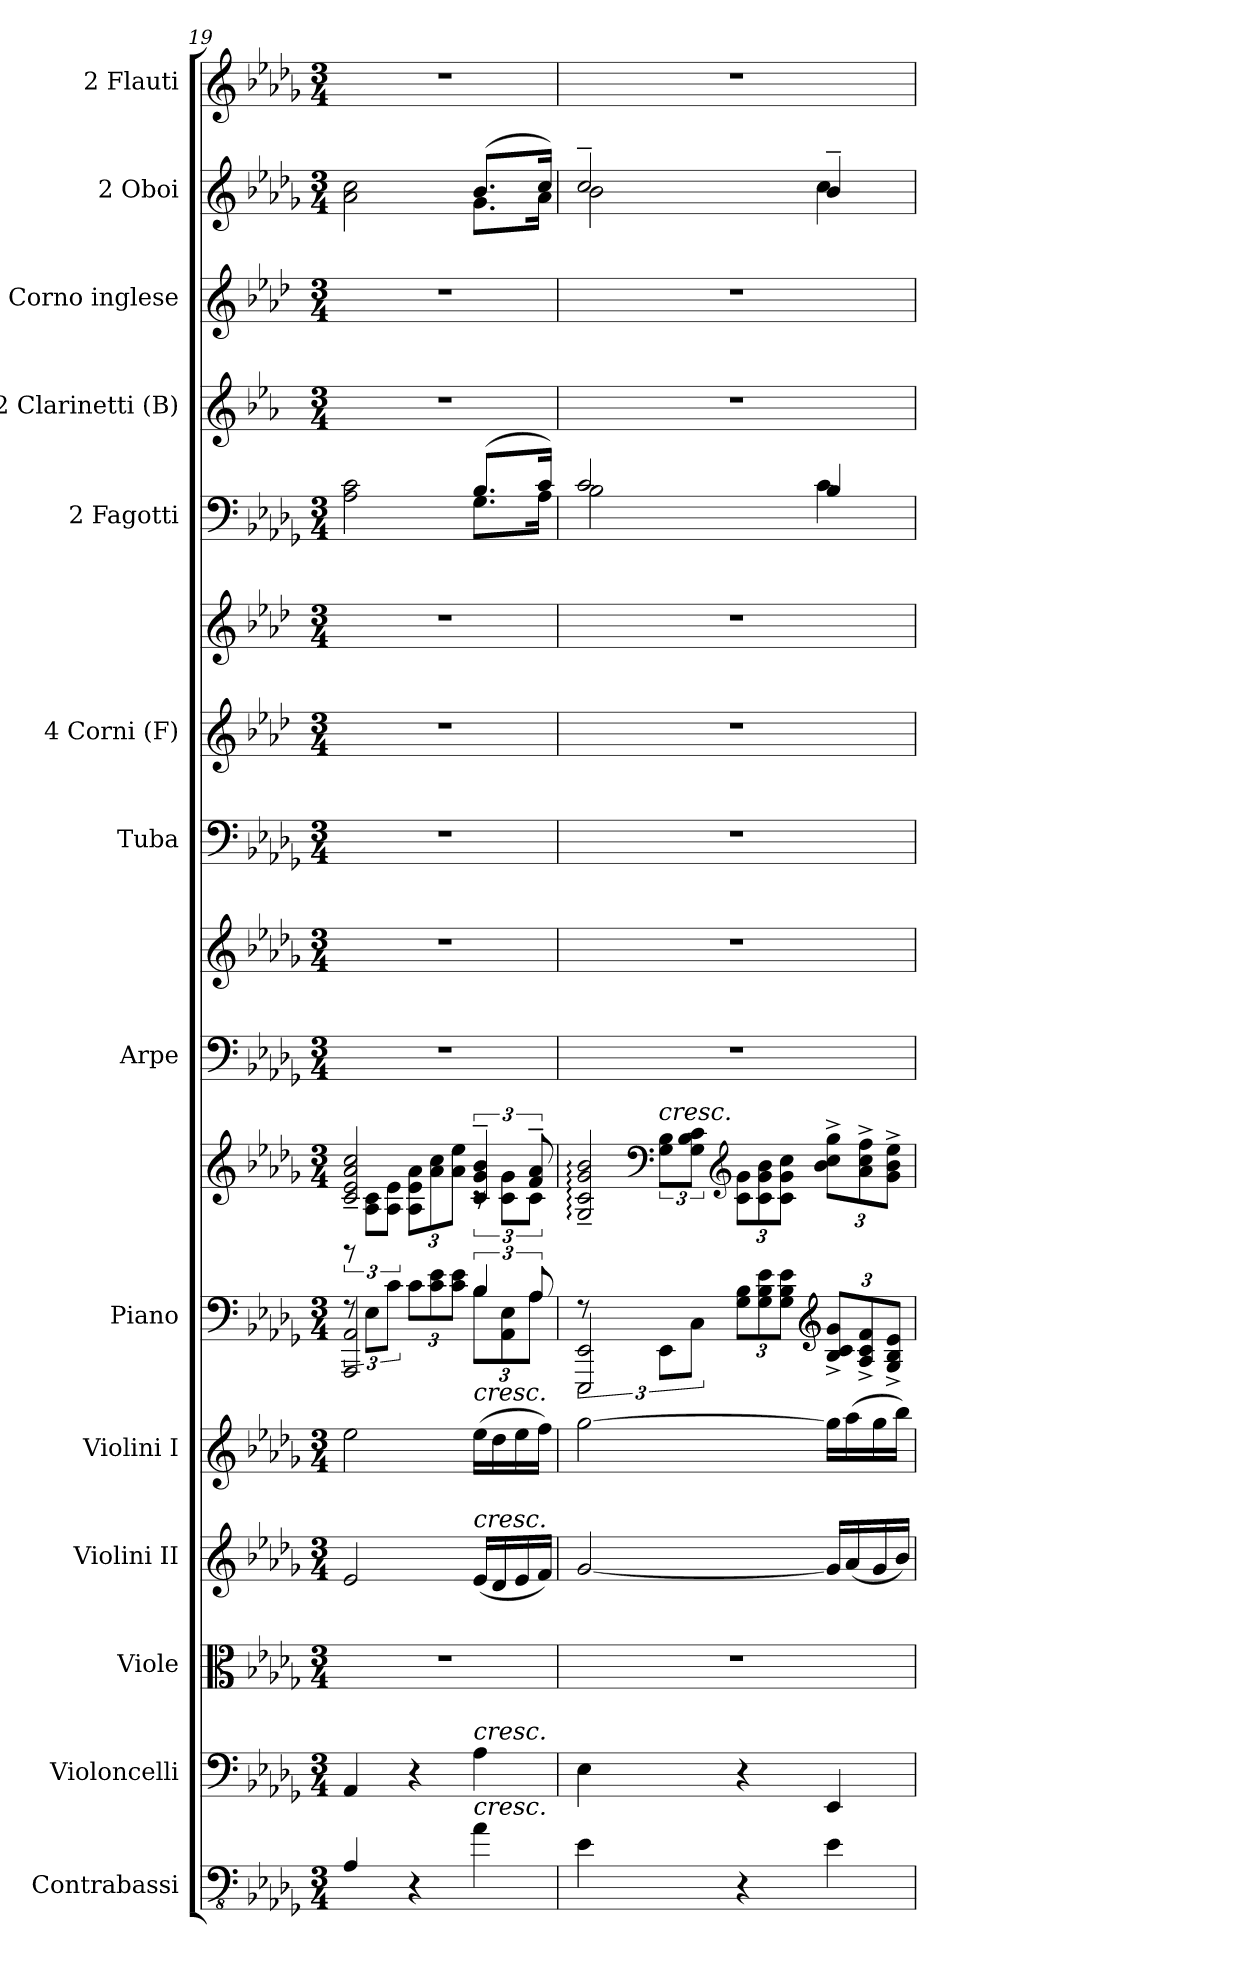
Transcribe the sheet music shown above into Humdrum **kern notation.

**kern	**kern	**kern	**kern	**kern	**kern	**kern	**kern	**kern	**kern	**kern	**kern	**kern	**kern	**kern	**kern	**kern
*part14	*part13	*part12	*part11	*part10	*part9	*part9	*part8	*part8	*part7	*part6	*part6	*part5	*part4	*part3	*part2	*part1
*staff17	*staff16	*staff15	*staff14	*staff13	*staff12	*staff11	*staff10	*staff9	*staff8	*staff7	*staff6	*staff5	*staff4	*staff3	*staff2	*staff1
*I"Contrabassi	*I"Violoncelli	*I"Viole	*I"Violini II	*I"Violini I	*I"Piano	*	*I"[2] Arpe	*	*I"Tuba	*I"4 Corni (F)	*	*I"2 Fagotti	*I"2 Clarinetti (B)	*I"Corno inglese	*I"2 Oboi	*I"2 Flauti
*I'Cb.	*I'Vc.	*	*I'Vln. II	*I'Vln. I	*I'Piano	*	*I'Arpe	*	*I'Tuba	*I'Cor.	*	*I'Fag.	*I'Cl.	*I'C. ingl.	*I'Ob.	*I'Fl.
*clefFv4	*clefF4	*clefC3	*clefG2	*clefG2	*clefF4	*clefG2	*clefF4	*clefG2	*clefF4	*clefG2	*clefG2	*clefF4	*clefG2	*clefG2	*clefG2	*clefG2
*ITrd7c12	*	*	*	*	*	*	*	*	*	*ITrd4c7	*ITrd4c7	*	*ITrd1c2	*ITrd4c7	*	*
*k[b-e-a-d-g-]	*k[b-e-a-d-g-]	*k[b-e-a-d-g-]	*k[b-e-a-d-g-]	*k[b-e-a-d-g-]	*k[b-e-a-d-g-]	*k[b-e-a-d-g-]	*k[b-e-a-d-g-]	*k[b-e-a-d-g-]	*k[b-e-a-d-g-]	*k[b-e-a-d-g-]	*k[b-e-a-d-g-]	*k[b-e-a-d-g-]	*k[b-e-a-d-g-]	*k[b-e-a-d-g-]	*k[b-e-a-d-g-]	*k[b-e-a-d-g-]
*M3/4	*M3/4	*M3/4	*M3/4	*M3/4	*M3/4	*M3/4	*M3/4	*M3/4	*M3/4	*M3/4	*M3/4	*M3/4	*M3/4	*M3/4	*M3/4	*M3/4
=19	=19	=19	=19	=19	=19	=19	=19	=19	=19	=19	=19	=19	=19	=19	=19	=19
*	*	*	*	*	*^	*^	*	*	*	*	*	*^	*	*	*^	*
4AAA-/	4AA-/	2.r	2e-/	2ee-\	12rF	2AAA-/ 2AA-/	12rGG	2c/~ 2e-/~ 2a-/~ 2cc/~	2.r	2.r	2.r	2.r	2.r	2A-\ 2c\	2ryy	2.r	2.r	2a-\ 2cc\	2ryy	2.r
.	.	.	.	.	12E-\L	.	12A-\ 12c\L	.	.	.	.	.	.	.	.	.	.	.	.	.
.	.	.	.	.	12c\J	.	12A-\ 12e-\J	.	.	.	.	.	.	.	.	.	.	.	.	.
*	*	*	*	*	*Xbrackettup	*	*Xbrackettup	*	*	*	*	*	*	*	*	*	*	*	*	*
4r	4r	.	.	.	12c\L	.	12A-\ 12e-\ 12a-\L	.	.	.	.	.	.	.	.	.	.	.	.	.
.	.	.	.	.	12c\ 12e-\	.	12a-\ 12cc\	.	.	.	.	.	.	.	.	.	.	.	.	.
.	.	.	.	.	12c\ 12e-\J	.	12a-\ 12ee-\J	.	.	.	.	.	.	.	.	.	.	.	.	.
*	*	*	*	*	*	*brackettup	*brackettup	*	*	*	*	*	*	*	*	*	*	*	*	*
!	!	!	!	!LO:TX:a:i:t=cresc.	!	!	!	!	!	!	!	!	!	!	!	!	!	!	!	!
!	!	!	!LO:TX:a:i:t=cresc.	!	!	!	!	!	!	!	!	!	!	!	!	!	!	!	!	!
!	!LO:TX:a:i:t=cresc.	!	!	!	!	!	!	!	!	!	!	!	!	!	!	!	!	!	!	!
!LO:TX:a:i:t=cresc.	!	!	!	!	!	!	!	!	!	!	!	!	!	!	!	!	!	!	!	!
4AA-\	4A-\	.	(16e-/LL	(16ee-\LL	12B-\L	6B-/	6c/~ 6g-/~ 6b-/~	12rc	.	.	.	.	.	(8.B-/L	8.G-\L	.	.	(8.b-/L	8.g-\L	.
.	.	.	16d-/	16dd-\	.	.	.	.	.	.	.	.	.	.	.	.	.	.	.	.
.	.	.	.	.	12AA-\ 12E-\	.	.	12c\ 12g-\L	.	.	.	.	.	.	.	.	.	.	.	.
.	.	.	16e-/	16ee-\	.	.	.	.	.	.	.	.	.	.	.	.	.	.	.	.
.	.	.	.	.	12A-\J	12A-/	12f/~ 12a-/~	12c\J	.	.	.	.	.	.	.	.	.	.	.	.
.	.	.	16f/JJ)	16ff\JJ)	.	.	.	.	.	.	.	.	.	16c/Jk)	16A-\Jk	.	.	16cc/Jk)	16a-\Jk	.
!!LO:PB:g=z
=20	=20	=20	=20	=20	=20	=20	=20	=20	=20	=20	=20	=20	=20	=20	=20	=20	=20	=20	=20	=20
4EE-\	4E-\	2.r	[2g-/	[2gg-\	12rF	2EEE-/ 2EE-/	12rDyy	2G-/:~ 2c/:~ 2g-/:~ 2b-/:~	2.r	2.r	2.r	2.r	2.r	2c/	2B-\	2.r	2.r	2cc~/	2b-\	2.r
*	*	*	*	*	*	*	*clefF4	*	*	*	*	*	*	*	*	*	*	*	*	*
!	!	!	!	!	!	!	!LO:TX:a:i:t=cresc.	!	!	!	!	!	!	!	!	!	!	!	!	!
.	.	.	.	.	12EE-\L	.	12G-\ 12B-\L	.	.	.	.	.	.	.	.	.	.	.	.	.
.	.	.	.	.	12C\J	.	12G-\ 12B-\ 12c\J	.	.	.	.	.	.	.	.	.	.	.	.	.
*	*	*	*	*	*	*	*clefG2	*	*	*	*	*	*	*	*	*	*	*	*	*
*	*	*	*	*	*Xbrackettup	*	*Xbrackettup	*	*	*	*	*	*	*	*	*	*	*	*	*
4r	4r	.	.	.	12G-\ 12B-\L	.	12c\ 12g-\L	.	.	.	.	.	.	.	.	.	.	.	.	.
.	.	.	.	.	12G-\ 12B-\ 12e-\	.	12c\ 12g-\ 12b-\	.	.	.	.	.	.	.	.	.	.	.	.	.
.	.	.	.	.	12G-\ 12B-\ 12e-\J	.	12c\ 12g-\ 12cc\J	.	.	.	.	.	.	.	.	.	.	.	.	.
*	*	*	*	*	*clefG2	*	*	*	*	*	*	*	*	*	*	*	*	*	*	*
4EE-\	4EE-/	.	16g-/LL]	16gg-\LL]	12B-/^ 12c/^ 12g-/^L	4ryy	12b-\^ 12cc\^ 12gg-\^L	4ryy	.	.	.	.	.	4B-/	4c\	.	.	4b-~/	4cc\	.
.	.	.	(16a-/	(16aa-\	.	.	.	.	.	.	.	.	.	.	.	.	.	.	.	.
.	.	.	.	.	12A-/^ 12c/^ 12f/^	.	12a-\^ 12cc\^ 12ff\^	.	.	.	.	.	.	.	.	.	.	.	.	.
.	.	.	16g-/	16gg-\	.	.	.	.	.	.	.	.	.	.	.	.	.	.	.	.
.	.	.	.	.	12G-/^ 12B-/^ 12e-/^J	.	12g-\^ 12b-\^ 12ee-\^J	.	.	.	.	.	.	.	.	.	.	.	.	.
.	.	.	16b-/JJ)	16bb-\JJ)	.	.	.	.	.	.	.	.	.	.	.	.	.	.	.	.
*	*	*	*	*	*v	*v	*	*	*	*	*	*	*	*v	*v	*	*	*v	*v	*
*	*	*	*	*	*	*v	*v	*	*	*	*	*	*	*	*	*	*
=	=	=	=	=	=	=	=	=	=	=	=	=	=	=	=	=
*-	*-	*-	*-	*-	*-	*-	*-	*-	*-	*-	*-	*-	*-	*-	*-	*-
